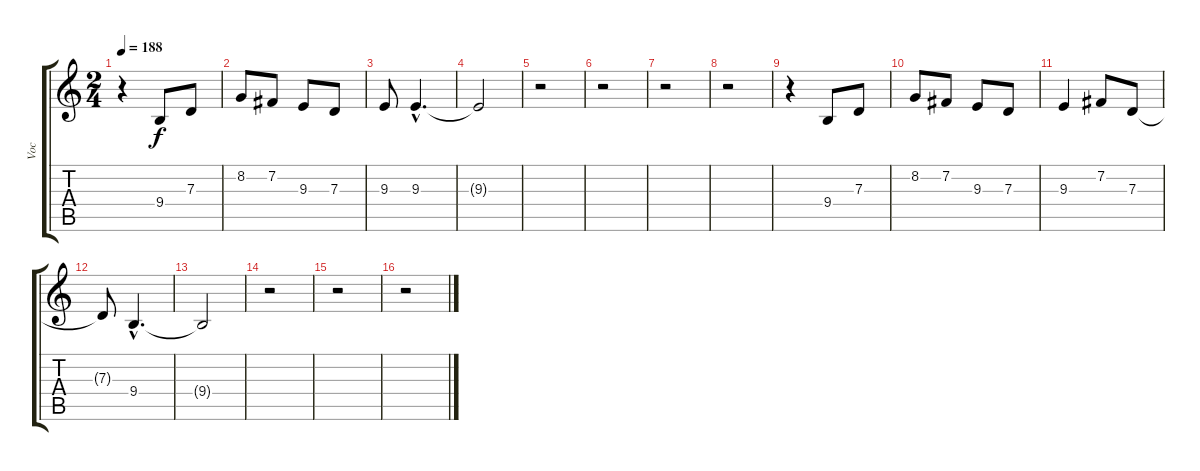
\track ("Voc" "Voc") {instrument lead8bassandlead}
\staff {score tabs}
\tuning (E4 B3 G3 D3 A2 E2) {hide}
\ts (2 4)
\tempo 188
\clef g2
\ks c
r.4{dy f} 9.4.8 7.3.8 |
8.2.8 7.2.8 9.3.8 7.3.8 |
9.3.8 9.3{hac}.4{d} |
9.3{t}.2 |
r.2 |
r.2 |
r.2 |
r.2 |
r.4 9.4.8 7.3.8 |
8.2.8 7.2.8 9.3.8 7.3.8 |
9.3.4 7.2.8 7.3.8 |
7.3{t}.8 9.4{hac}.4{d} |
9.4{t}.2 |
r.2 |
r.2 |
r.2
